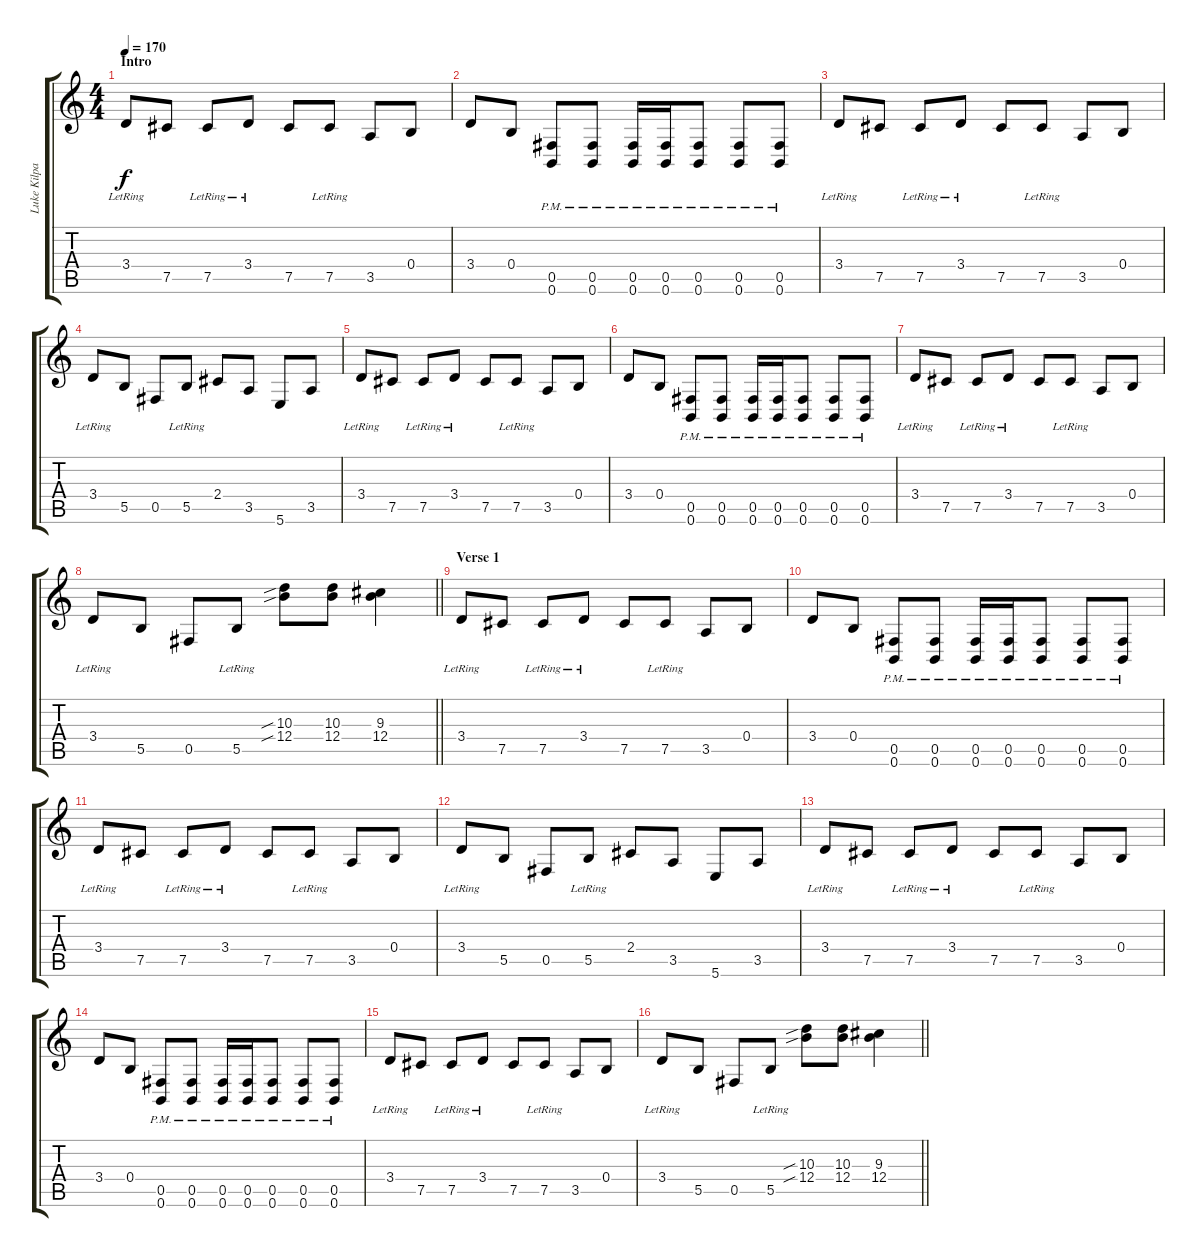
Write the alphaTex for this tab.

\track ("Luke Kilpatrick" "Luke Kilpa") {instrument distortionguitar}
\staff {score tabs}
\tuning (Db4 Ab3 E3 B2 Gb2 B1) {hide}
\ts (4 4)
\section ("" "Intro")
\tempo 170
\clef g2
\ks c
3.4{lr}.8{dy f instrument distortionguitar} 7.5.8 7.5{lr}.8 3.4{lr}.8 7.5.8 7.5{lr}.8 3.5.8 0.4.8 |
3.4.8 0.4.8 (0.5{pm} 0.6{pm}).8 (0.5{pm} 0.6{pm}).8 (0.5{pm} 0.6{pm}).16 (0.5{pm} 0.6{pm}).16 (0.5{pm} 0.6{pm}).8 (0.5{pm} 0.6{pm}).8 (0.5{pm} 0.6{pm}).8 |
3.4{lr}.8 7.5.8 7.5{lr}.8 3.4{lr}.8 7.5.8 7.5{lr}.8 3.5.8 0.4.8 |
3.4{lr}.8 5.5.8 0.5.8 5.5{lr}.8 2.4.8 3.5.8 5.6.8 3.5.8 |
3.4{lr}.8 7.5.8 7.5{lr}.8 3.4{lr}.8 7.5.8 7.5{lr}.8 3.5.8 0.4.8 |
3.4.8 0.4.8 (0.5{pm} 0.6{pm}).8 (0.5{pm} 0.6{pm}).8 (0.5{pm} 0.6{pm}).16 (0.5{pm} 0.6{pm}).16 (0.5{pm} 0.6{pm}).8 (0.5{pm} 0.6{pm}).8 (0.5{pm} 0.6{pm}).8 |
3.4{lr}.8 7.5.8 7.5{lr}.8 3.4{lr}.8 7.5.8 7.5{lr}.8 3.5.8 0.4.8 |
\barLineRight lightlight
3.4{lr}.8 5.5.8 0.5.8 5.5{lr}.8 (10.3{sib} 12.4{sib}).8 (10.3 12.4).8 (9.3 12.4).4 |
\section ("" "Verse 1")
3.4{lr}.8 7.5.8 7.5{lr}.8 3.4{lr}.8 7.5.8 7.5{lr}.8 3.5.8 0.4.8 |
3.4.8 0.4.8 (0.5{pm} 0.6{pm}).8 (0.5{pm} 0.6{pm}).8 (0.5{pm} 0.6{pm}).16 (0.5{pm} 0.6{pm}).16 (0.5{pm} 0.6{pm}).8 (0.5{pm} 0.6{pm}).8 (0.5{pm} 0.6{pm}).8 |
3.4{lr}.8 7.5.8 7.5{lr}.8 3.4{lr}.8 7.5.8 7.5{lr}.8 3.5.8 0.4.8 |
3.4{lr}.8 5.5.8 0.5.8 5.5{lr}.8 2.4.8 3.5.8 5.6.8 3.5.8 |
3.4{lr}.8 7.5.8 7.5{lr}.8 3.4{lr}.8 7.5.8 7.5{lr}.8 3.5.8 0.4.8 |
3.4.8 0.4.8 (0.5{pm} 0.6{pm}).8 (0.5{pm} 0.6{pm}).8 (0.5{pm} 0.6{pm}).16 (0.5{pm} 0.6{pm}).16 (0.5{pm} 0.6{pm}).8 (0.5{pm} 0.6{pm}).8 (0.5{pm} 0.6{pm}).8 |
3.4{lr}.8 7.5.8 7.5{lr}.8 3.4{lr}.8 7.5.8 7.5{lr}.8 3.5.8 0.4.8 |
\barLineRight lightlight
3.4{lr}.8 5.5.8 0.5.8 5.5{lr}.8 (10.3{sib} 12.4{sib}).8 (10.3 12.4).8 (9.3 12.4).4
